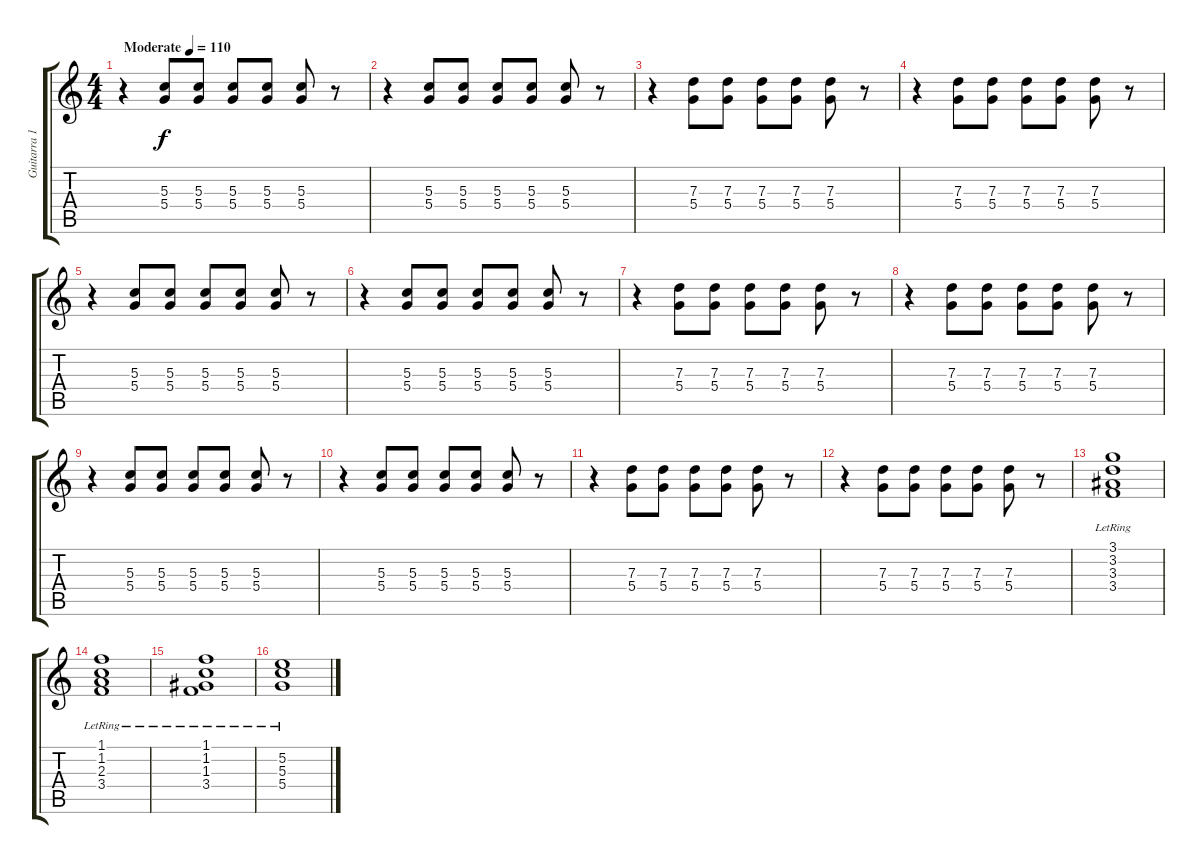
\track ("Guitarra 1" "Guitarra 1") {instrument distortionguitar}
\staff {score tabs}
\tuning (E4 B3 G3 D3 A2 E2) {hide}
\ts (4 4)
\tempo (110 "Moderate")
\clef g2
\ks c
r.4{dy f instrument distortionguitar} (5.3 5.4).8 (5.3 5.4).8 (5.3 5.4).8 (5.3 5.4).8 (5.3 5.4).8 r.8 |
r.4 (5.3 5.4).8 (5.3 5.4).8 (5.3 5.4).8 (5.3 5.4).8 (5.3 5.4).8 r.8 |
r.4 (7.3 5.4).8 (7.3 5.4).8 (7.3 5.4).8 (7.3 5.4).8 (7.3 5.4).8 r.8 |
r.4 (7.3 5.4).8 (7.3 5.4).8 (7.3 5.4).8 (7.3 5.4).8 (7.3 5.4).8 r.8 |
r.4 (5.3 5.4).8 (5.3 5.4).8 (5.3 5.4).8 (5.3 5.4).8 (5.3 5.4).8 r.8 |
r.4 (5.3 5.4).8 (5.3 5.4).8 (5.3 5.4).8 (5.3 5.4).8 (5.3 5.4).8 r.8 |
r.4 (7.3 5.4).8 (7.3 5.4).8 (7.3 5.4).8 (7.3 5.4).8 (7.3 5.4).8 r.8 |
r.4 (7.3 5.4).8 (7.3 5.4).8 (7.3 5.4).8 (7.3 5.4).8 (7.3 5.4).8 r.8 |
r.4 (5.3 5.4).8 (5.3 5.4).8 (5.3 5.4).8 (5.3 5.4).8 (5.3 5.4).8 r.8 |
r.4 (5.3 5.4).8 (5.3 5.4).8 (5.3 5.4).8 (5.3 5.4).8 (5.3 5.4).8 r.8 |
r.4 (7.3 5.4).8 (7.3 5.4).8 (7.3 5.4).8 (7.3 5.4).8 (7.3 5.4).8 r.8 |
r.4 (7.3 5.4).8 (7.3 5.4).8 (7.3 5.4).8 (7.3 5.4).8 (7.3 5.4).8 r.8 |
(3.1{lr} 3.2{lr} 3.3{lr} 3.4{lr}).1 |
(1.1{lr} 1.2{lr} 2.3{lr} 3.4{lr}).1 |
(1.1{lr} 1.2{lr} 1.3{lr} 3.4{lr}).1 |
(5.2{lr} 5.3{lr} 5.4{lr}).1
